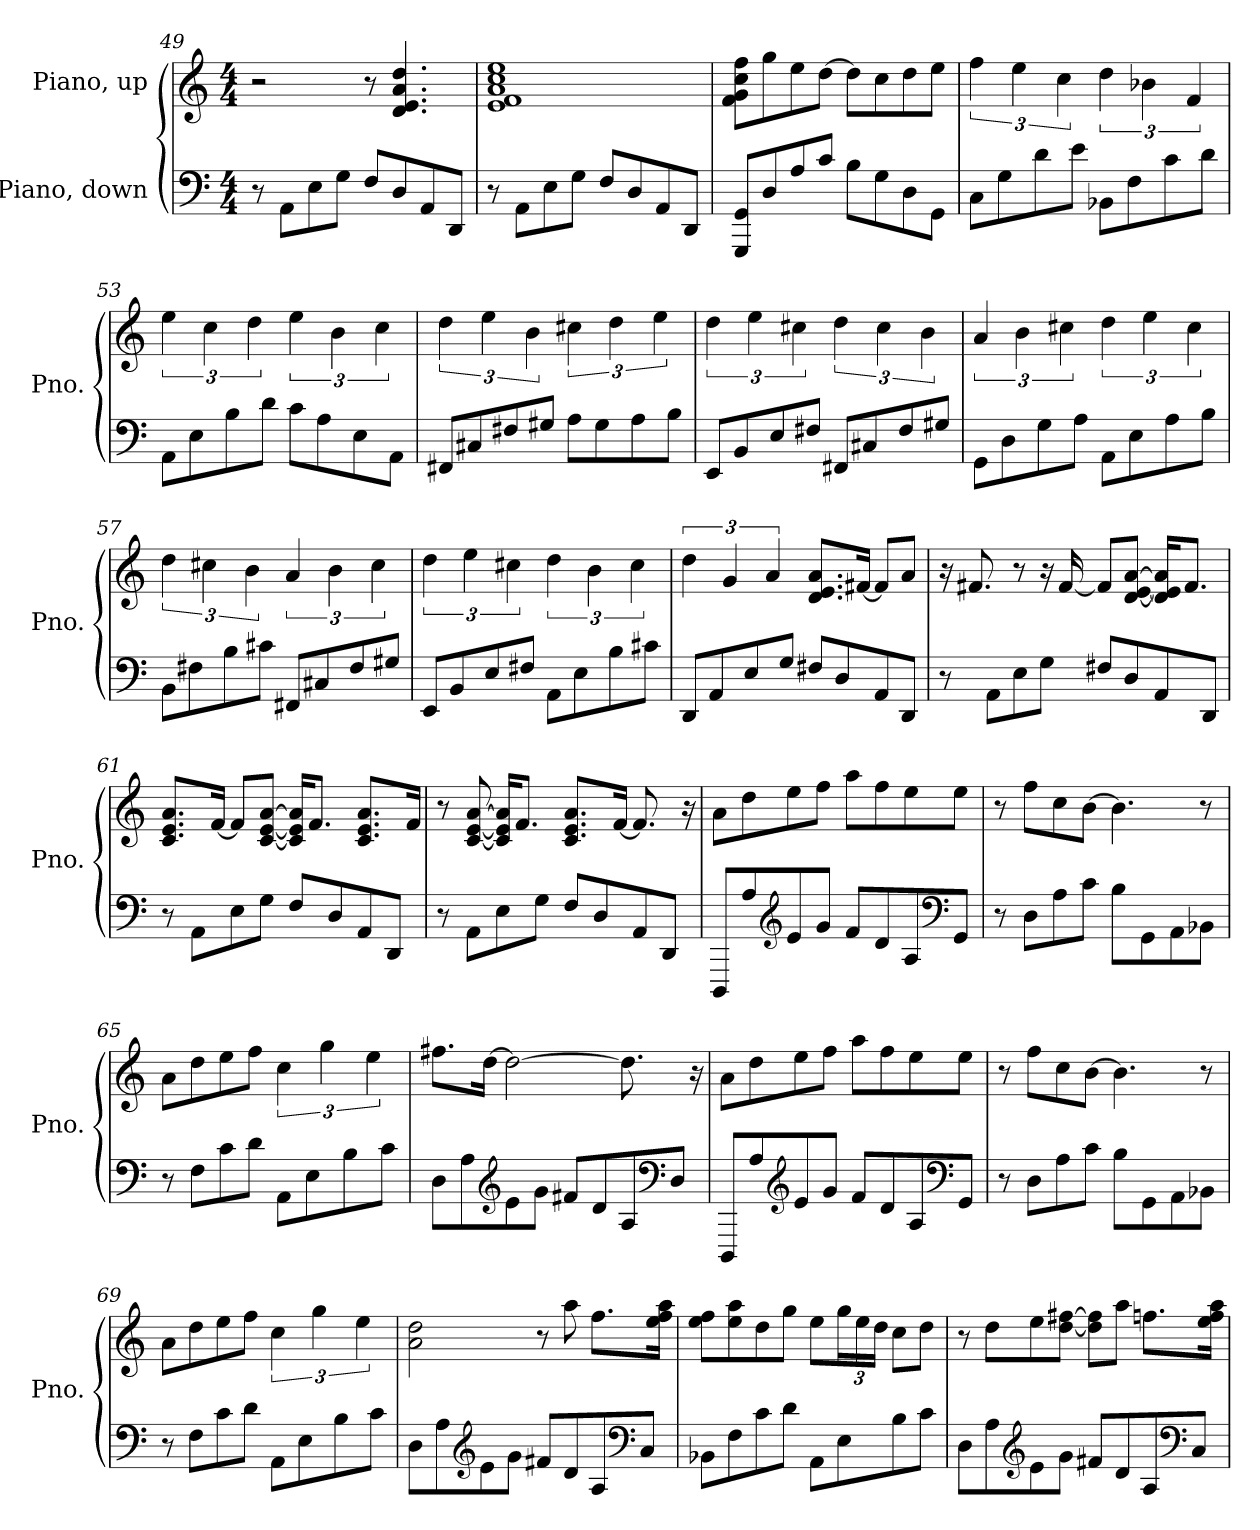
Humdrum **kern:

**kern	**kern
*part2	*part1
*staff2	*staff1
*I"Piano, down	*I"Piano, up
*I'Pno.	*I'Pno.
*clefF4	*clefG2
*k[]	*k[]
*M4/4	*M4/4
=49	=49
8r	2r
8AA\L	.
8E\	.
8G\J	.
8F/L	8r
8D/	4.d/ 4.e/ 4.a/ 4.dd/
8AA/	.
8DD/J	.
!!LO:LB:g=z
=50	=50
8r	1e 1f 1a 1cc 1ee
8AA\L	.
8E\	.
8G\J	.
8F/L	.
8D/	.
8AA/	.
8DD/J	.
=51	=51
8GGG/ 8GG/L	8f\ 8g\ 8cc\ 8ff\L
8D/	8gg\
8A/	8ee\
8c/J	[8dd\J
8B\L	8dd\L]
8G\	8cc\
8D\	8dd\
8GG\J	8ee\J
=52	=52
8C\L	6ff\
8G\	.
.	6ee\
8d\	.
.	6cc\
8e\J	.
8BB-X\L	6dd\
8F\	.
.	6b-X\
8c\	.
.	6f/
8d\J	.
=53	=53
8AA\L	6ee\
8E\	.
.	6cc\
8B\	.
.	6dd\
8d\J	.
8c\L	6ee\
8A\	.
.	6b\
8E\	.
.	6cc\
8AA\J	.
!!LO:LB:g=z
=54	=54
8FF#X/L	6dd\
8C#X/	.
.	6ee\
8F#X/	.
.	6b\
8G#X/J	.
8A\L	6cc#X\
8G#\	.
.	6dd\
8A\	.
.	6ee\
8B\J	.
=55	=55
8EE/L	6dd\
8BB/	.
.	6ee\
8E/	.
.	6cc#X\
8F#X/J	.
8FF#X/L	6dd\
8C#X/	.
.	6cc#\
8F#/	.
.	6b\
8G#X/J	.
=56	=56
8GG\L	6a/
8D\	.
.	6b\
8G\	.
.	6cc#X\
8A\J	.
8AA\L	6dd\
8E\	.
.	6ee\
8A\	.
.	6cc#\
8B\J	.
!!LO:LB:g=z
=57	=57
8BB\L	6dd\
8F#X\	.
.	6cc#X\
8B\	.
.	6b\
8c#X\J	.
8FF#X/L	6a/
8C#X/	.
.	6b\
8F#/	.
.	6cc#\
8G#X/J	.
=58	=58
8EE/L	6dd\
8BB/	.
.	6ee\
8E/	.
.	6cc#X\
8F#X/J	.
8AA\L	6dd\
8E\	.
.	6b\
8B\	.
.	6cc#\
8c#X\J	.
=59	=59
8DD/L	6dd\
8AA/	.
.	6g/
8E/	.
.	6a/
8G/J	.
8F#X/L	8.d/ 8.e/ 8.a/L
8D/	.
.	[16f#X/Jk
8AA/	8f#/L]
8DD/J	8a/J
!!LO:LB:g=z
=60	=60
8r	16r
.	8.f#X/
8AA\L	.
8E\	8r
8G\J	16r
.	[16f#/
8F#X/L	8f#/L]
8D/	[8d/ [8e/ [8a/J
8AA/	16d/] 16e/] 16a/]KL
.	8.f#/J
8DD/J	.
=61	=61
8r	8.c/ 8.e/ 8.a/L
8AA\L	.
.	[16f/Jk
8E\	8f/L]
8G\J	[8c/ [8e/ [8a/J
8F/L	16c/] 16e/] 16a/]KL
.	8.f/J
8D/	.
8AA/	8.c/ 8.e/ 8.a/L
8DD/J	.
.	16f/Jk
=62	=62
8r	8r
8AA\L	[8c/ [8e/ [8a/
8E\	16c/] 16e/] 16a/]KL
.	8.f/J
8G\J	.
8F/L	8.c/ 8.e/ 8.a/L
8D/	.
.	[16f/Jk
8AA/	8.f/]
8DD/J	.
.	16r
!!LO:LB:g=z
=63	=63
8DDD/L	8a\L
8A/	8dd\
*clefG2	*
8e/	8ee\
8g/J	8ff\J
8f/L	8aa\L
8d/	8ff\
8A/	8ee\
*clefF4	*
8GG/J	8ee\J
=64	=64
8r	8r
8D\L	8ff\L
8A\	8cc\
8c\J	[8b\J
8B\L	4.b\]
8GG\	.
8AA\	.
8BB-X\J	8r
=65	=65
8r	8a\L
8F\L	8dd\
8c\	8ee\
8d\J	8ff\J
8AA\L	6cc\
8E\	.
.	6gg\
8B\	.
.	6ee\
8c\J	.
=66	=66
8D\L	8.ff#X\L
8A\	.
.	[16dd\Jk
*clefG2	*
8e\	2dd\_
8g\J	.
8f#X/L	.
8d/	.
8A/	8.dd\]
*clefF4	*
8D/J	.
.	16r
!!LO:PB:g=z
=67	=67
8DDD/L	8a\L
8A/	8dd\
*clefG2	*
8e/	8ee\
8g/J	8ff\J
8f/L	8aa\L
8d/	8ff\
8A/	8ee\
*clefF4	*
8GG/J	8ee\J
=68	=68
8r	8r
8D\L	8ff\L
8A\	8cc\
8c\J	[8b\J
8B\L	4.b\]
8GG\	.
8AA\	.
8BB-X\J	8r
=69	=69
8r	8a\L
8F\L	8dd\
8c\	8ee\
8d\J	8ff\J
8AA\L	6cc\
8E\	.
.	6gg\
8B\	.
.	6ee\
8c\J	.
=70	=70
8D\L	2a\ 2dd\
8A\	.
*clefG2	*
8e\	.
8g\J	.
8f#X/L	8r
8d/	8aa\
8A/	8.ff\L
*clefF4	*
8C/J	.
.	16ee\ 16ff\ 16aa\Jk
!!LO:LB:g=z
=71	=71
8BB-X\L	8ee\ 8ff\L
8F\	8ee\ 8aa\
8c\	8dd\
8d\J	8gg\J
8AA\L	8ee\L
*	*Xbrackettup
8E\	24gg\L
.	24ee\
.	24dd\JJ
8B\	8cc\L
8c\J	8dd\J
=72	=72
8D\L	8r
8A\	8dd\L
*clefG2	*
8e\	8ee\
8g\J	[8dd\ [8ff#X\J
8f#X/L	8dd\] 8ff#\]L
8d/	8aa\J
8A/	8.ffn\L
*clefF4	*
8C/J	.
.	16ee\ 16ff\ 16aa\Jk
=	=
*-	*-
